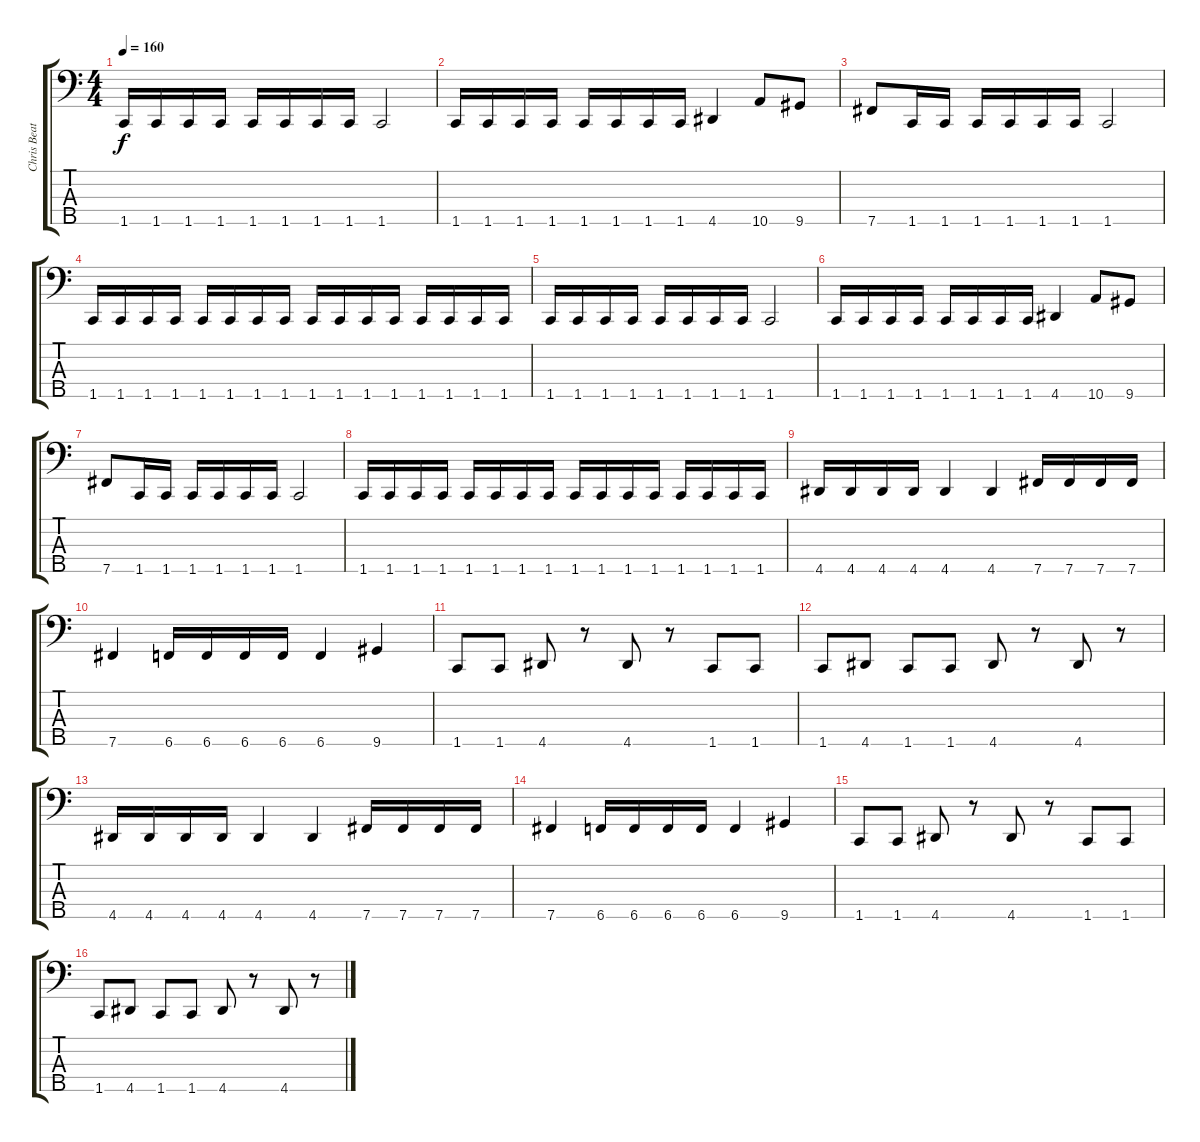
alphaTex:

\track ("Chris Beattie" "Chris Beat") {instrument electricbasspick}
\staff {score tabs}
\tuning (G2 D2 A1 E1 B0) {hide}
\ts (4 4)
\tempo 160
\clef f4
\ks c
1.5.16{dy f} 1.5.16 1.5.16 1.5.16 1.5.16 1.5.16 1.5.16 1.5.16 1.5.2 |
1.5.16 1.5.16 1.5.16 1.5.16 1.5.16 1.5.16 1.5.16 1.5.16 4.5.4 10.5.8 9.5.8 |
7.5.8 1.5.16 1.5.16 1.5.16 1.5.16 1.5.16 1.5.16 1.5.2 |
1.5.16 1.5.16 1.5.16 1.5.16 1.5.16 1.5.16 1.5.16 1.5.16 1.5.16 1.5.16 1.5.16 1.5.16 1.5.16 1.5.16 1.5.16 1.5.16 |
1.5.16 1.5.16 1.5.16 1.5.16 1.5.16 1.5.16 1.5.16 1.5.16 1.5.2 |
1.5.16 1.5.16 1.5.16 1.5.16 1.5.16 1.5.16 1.5.16 1.5.16 4.5.4 10.5.8 9.5.8 |
7.5.8 1.5.16 1.5.16 1.5.16 1.5.16 1.5.16 1.5.16 1.5.2 |
1.5.16 1.5.16 1.5.16 1.5.16 1.5.16 1.5.16 1.5.16 1.5.16 1.5.16 1.5.16 1.5.16 1.5.16 1.5.16 1.5.16 1.5.16 1.5.16 |
\section ("" "")
4.5.16 4.5.16 4.5.16 4.5.16 4.5.4 4.5.4 7.5.16 7.5.16 7.5.16 7.5.16 |
7.5.4 6.5.16 6.5.16 6.5.16 6.5.16 6.5.4 9.5.4 |
1.5.8 1.5.8 4.5.8 r.8 4.5.8 r.8 1.5.8 1.5.8 |
1.5.8 4.5.8 1.5.8 1.5.8 4.5.8 r.8 4.5.8 r.8 |
4.5.16 4.5.16 4.5.16 4.5.16 4.5.4 4.5.4 7.5.16 7.5.16 7.5.16 7.5.16 |
7.5.4 6.5.16 6.5.16 6.5.16 6.5.16 6.5.4 9.5.4 |
1.5.8 1.5.8 4.5.8 r.8 4.5.8 r.8 1.5.8 1.5.8 |
1.5.8 4.5.8 1.5.8 1.5.8 4.5.8 r.8 4.5.8 r.8
